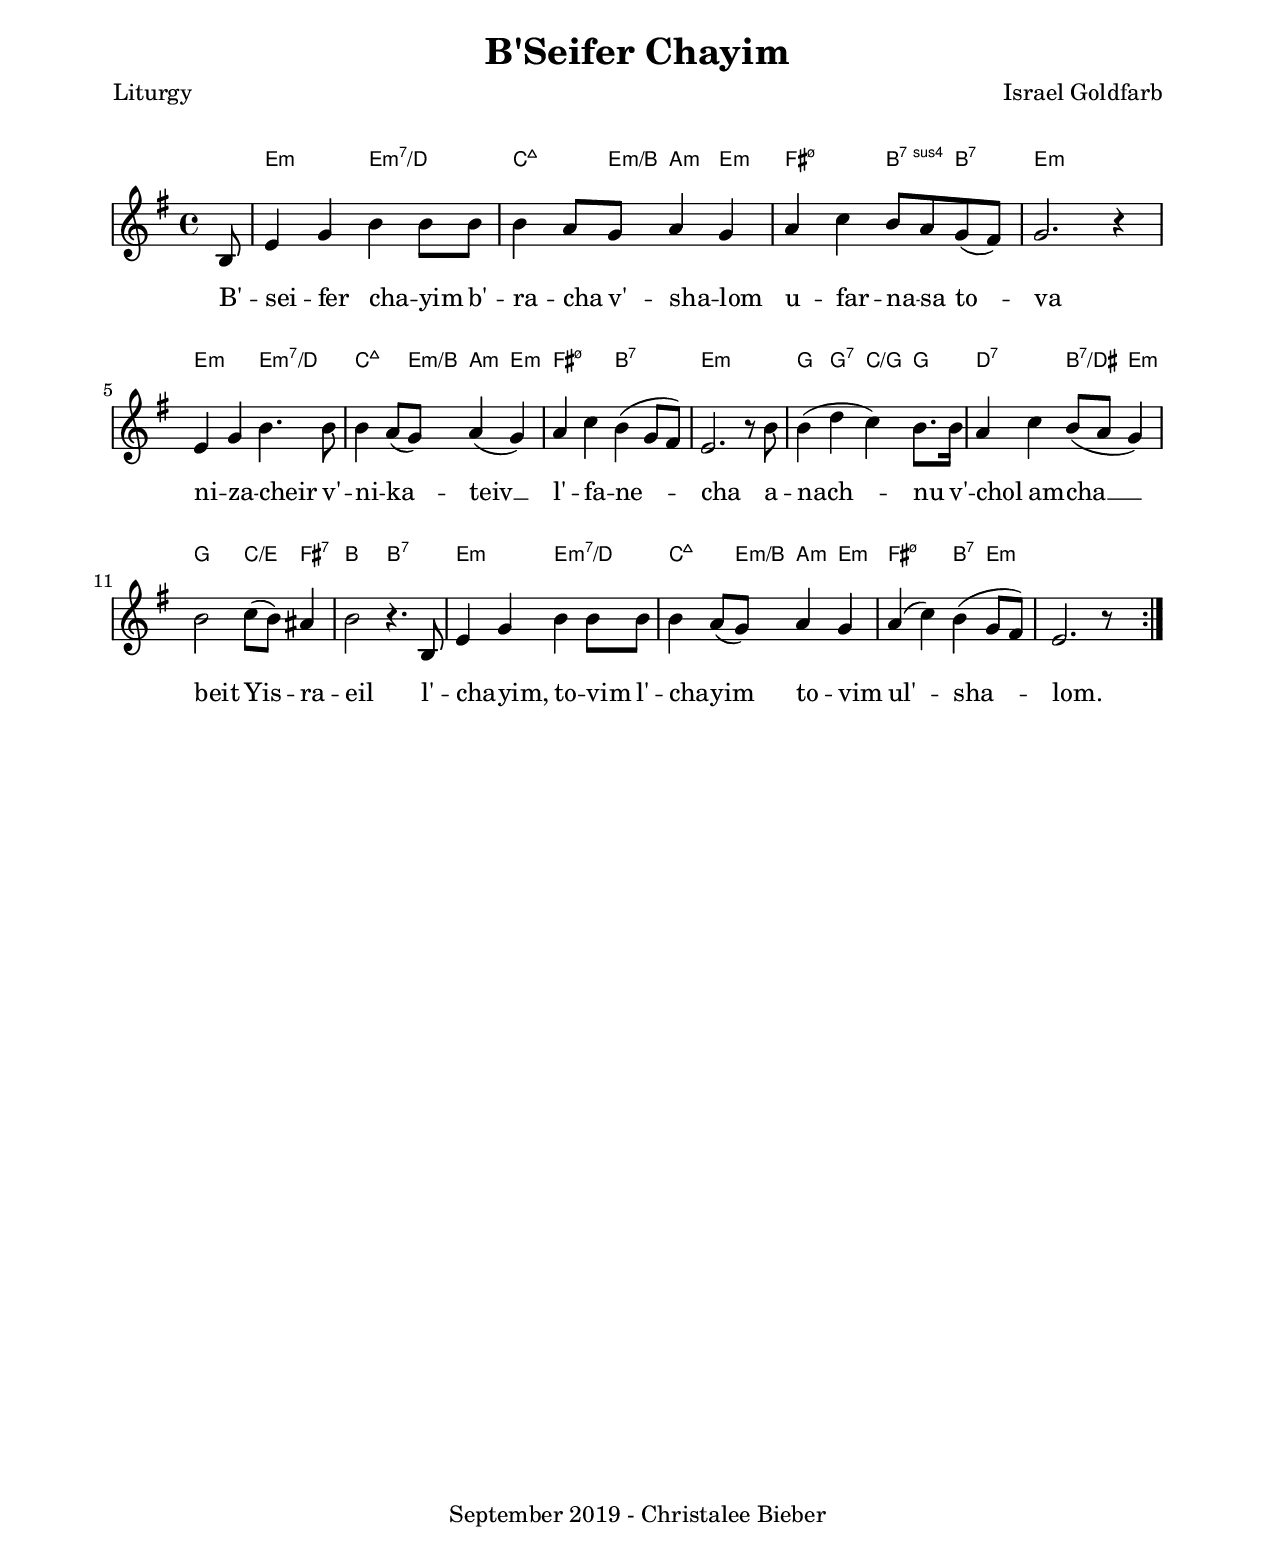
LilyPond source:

\paper {
	system-system-spacing.minimum-distance = #8
	system-system-spacing.padding = #4
	markup-system-spacing.minimum-distance = #8
	markup-system-spacing.padding = #4
	markup-markup-spacing.minimum-distance = #8
	%{ score-markup-spacing.padding = #2 %}
	%{ score-system-spacing.padding = #2 %}
	#(set-paper-size "letter")
	left-margin = 0.75\in
	right-margin = 0.75\in
	top-margin = 0.5\in
	bottom-margin = 0.5\in
	indent = #0
}

\header {
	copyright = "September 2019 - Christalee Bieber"
}

\layout {
  \context {
    \Lyrics
    \override VerticalAxisGroup.nonstaff-relatedstaff-spacing.padding = #2
		\override LyricText.self-alignment-X = #LEFT
  }
  \context {
    \Score
    \override RehearsalMark.padding = #3
		\override RehearsalMark.self-alignment-X = #LEFT
		\override SystemStartBar.collapse-height = #4
  }
  \context {
    \ChordNames
    chordChanges = ##t
    \override ChordName.font-size = #-1
		\override VerticalAxisGroup.nonstaff-relatedstaff-spacing.padding = #2
  }
  \context {
    \Voice
    \override BreathingSign.Y-offset = #3.5
    \dynamicUp
		\override TextScript.staff-padding = #1
  }
	\context {
		\Staff
		\override InstrumentName.padding = #2
	}
}

\midi { \tempo 4 = 90 }


\header {
	title = "B'Seifer Chayim"
	poet = "Liturgy"
	composer = "Israel Goldfarb"
}

harmony = \chordmode {
	\partial 8 s8 | e2:m e:m7/d | c4.:maj7 e8:m/b a4:m e4:m | fis2:m7.5- b4:7sus4 b4:7 | e1:m | e2:m e:m7/d | c4.:maj7 e8:m/b a4:m e4:m | fis2:m7.5- b2:7 | e1:m |
	g4 g:7 c/g g | d2:7 b4:7/dis e:m | g2 c4/e fis:7 | b2 b:7 |
	e2:m e:m7/d | c4.:maj7 e8:m/b a4:m e4:m | fis2:m7.5- b4:7 | e1:m |

}

melody = \relative c' {
	\time 4/4
	\key e \minor
	\clef treble

 	\partial 8 b8 | e4 g b b8 b8 | b4 a8 g a4 g4 | a4 c b8 a g( fis) | g2. r4 | \break
	e4 g b4. b8 | b4 a8( g) a4( g) | a4 c b( g8 fis) | e2. r8 b'8 |
	b4( d c) b8. b16 | a4 c b8( a g4) | b2 c8( b) ais4 | b2 r4. b,8 |
	e4 g b b8 b8 | b4 a8( g) a4 g4 | a4( c) b( g8 fis) | e2. r8 s8 | \bar ":|."
}

text = \lyricmode {
	B' -- | sei -- fer cha -- yim b' -- | ra -- cha v' -- sha -- lom | u -- far -- na -- sa to -- | va |
	ni -- za -- cheir v' -- | ni -- ka -- teiv __ | l' -- fa -- ne -- | cha a -- |
	nach -- nu v' -- | chol am -- cha __ | beit Yis -- ra -- | eil l' -- |
	cha -- yim, to -- vim l' -- | cha -- yim to -- vim | ul' -- sha -- | lom. |
}

\score {
<<
	\new ChordNames { \harmony }
	\new Voice = "chorus" { \melody }
	\new Lyrics \lyricsto "chorus" { \text }
>>
	\layout { }
	\midi { }
}
